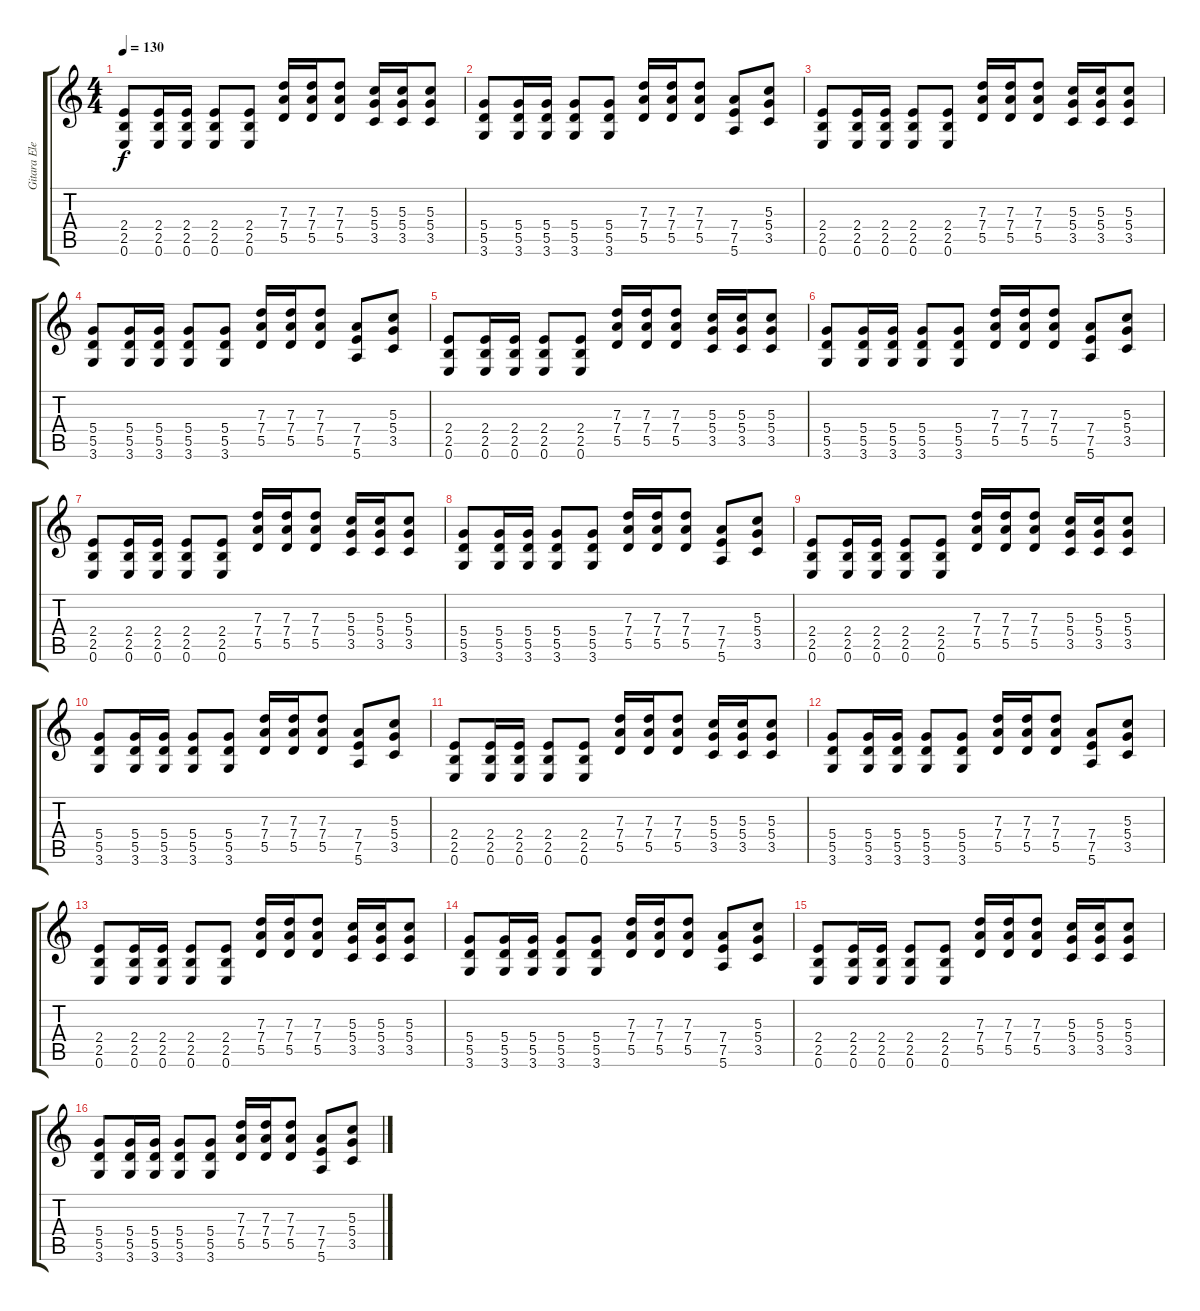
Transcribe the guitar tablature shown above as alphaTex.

\track ("Gitara Elektryczna" "Gitara Ele") {instrument distortionguitar}
\staff {score tabs}
\tuning (E4 B3 G3 D3 A2 E2) {hide}
\ts (4 4)
\tempo 130
\clef g2
\ks c
(2.4 2.5 0.6).8{dy f} (2.4 2.5 0.6).16 (2.4 2.5 0.6).16 (2.4 2.5 0.6).8 (2.4 2.5 0.6).8 (7.3 7.4 5.5).16 (7.3 7.4 5.5).16 (7.3 7.4 5.5).8 (5.3 5.4 3.5).16 (5.3 5.4 3.5).16 (5.3 5.4 3.5).8 |
(5.4 5.5 3.6).8 (5.4 5.5 3.6).16 (5.4 5.5 3.6).16 (5.4 5.5 3.6).8 (5.4 5.5 3.6).8 (7.3 7.4 5.5).16 (7.3 7.4 5.5).16 (7.3 7.4 5.5).8 (7.4 7.5 5.6).8 (5.3 5.4 3.5).8 |
(2.4 2.5 0.6).8 (2.4 2.5 0.6).16 (2.4 2.5 0.6).16 (2.4 2.5 0.6).8 (2.4 2.5 0.6).8 (7.3 7.4 5.5).16 (7.3 7.4 5.5).16 (7.3 7.4 5.5).8 (5.3 5.4 3.5).16 (5.3 5.4 3.5).16 (5.3 5.4 3.5).8 |
(5.4 5.5 3.6).8 (5.4 5.5 3.6).16 (5.4 5.5 3.6).16 (5.4 5.5 3.6).8 (5.4 5.5 3.6).8 (7.3 7.4 5.5).16 (7.3 7.4 5.5).16 (7.3 7.4 5.5).8 (7.4 7.5 5.6).8 (5.3 5.4 3.5).8 |
(2.4 2.5 0.6).8 (2.4 2.5 0.6).16 (2.4 2.5 0.6).16 (2.4 2.5 0.6).8 (2.4 2.5 0.6).8 (7.3 7.4 5.5).16 (7.3 7.4 5.5).16 (7.3 7.4 5.5).8 (5.3 5.4 3.5).16 (5.3 5.4 3.5).16 (5.3 5.4 3.5).8 |
(5.4 5.5 3.6).8 (5.4 5.5 3.6).16 (5.4 5.5 3.6).16 (5.4 5.5 3.6).8 (5.4 5.5 3.6).8 (7.3 7.4 5.5).16 (7.3 7.4 5.5).16 (7.3 7.4 5.5).8 (7.4 7.5 5.6).8 (5.3 5.4 3.5).8 |
(2.4 2.5 0.6).8 (2.4 2.5 0.6).16 (2.4 2.5 0.6).16 (2.4 2.5 0.6).8 (2.4 2.5 0.6).8 (7.3 7.4 5.5).16 (7.3 7.4 5.5).16 (7.3 7.4 5.5).8 (5.3 5.4 3.5).16 (5.3 5.4 3.5).16 (5.3 5.4 3.5).8 |
(5.4 5.5 3.6).8 (5.4 5.5 3.6).16 (5.4 5.5 3.6).16 (5.4 5.5 3.6).8 (5.4 5.5 3.6).8 (7.3 7.4 5.5).16 (7.3 7.4 5.5).16 (7.3 7.4 5.5).8 (7.4 7.5 5.6).8 (5.3 5.4 3.5).8 |
(2.4 2.5 0.6).8 (2.4 2.5 0.6).16 (2.4 2.5 0.6).16 (2.4 2.5 0.6).8 (2.4 2.5 0.6).8 (7.3 7.4 5.5).16 (7.3 7.4 5.5).16 (7.3 7.4 5.5).8 (5.3 5.4 3.5).16 (5.3 5.4 3.5).16 (5.3 5.4 3.5).8 |
(5.4 5.5 3.6).8 (5.4 5.5 3.6).16 (5.4 5.5 3.6).16 (5.4 5.5 3.6).8 (5.4 5.5 3.6).8 (7.3 7.4 5.5).16 (7.3 7.4 5.5).16 (7.3 7.4 5.5).8 (7.4 7.5 5.6).8 (5.3 5.4 3.5).8 |
(2.4 2.5 0.6).8 (2.4 2.5 0.6).16 (2.4 2.5 0.6).16 (2.4 2.5 0.6).8 (2.4 2.5 0.6).8 (7.3 7.4 5.5).16 (7.3 7.4 5.5).16 (7.3 7.4 5.5).8 (5.3 5.4 3.5).16 (5.3 5.4 3.5).16 (5.3 5.4 3.5).8 |
(5.4 5.5 3.6).8 (5.4 5.5 3.6).16 (5.4 5.5 3.6).16 (5.4 5.5 3.6).8 (5.4 5.5 3.6).8 (7.3 7.4 5.5).16 (7.3 7.4 5.5).16 (7.3 7.4 5.5).8 (7.4 7.5 5.6).8 (5.3 5.4 3.5).8 |
(2.4 2.5 0.6).8 (2.4 2.5 0.6).16 (2.4 2.5 0.6).16 (2.4 2.5 0.6).8 (2.4 2.5 0.6).8 (7.3 7.4 5.5).16 (7.3 7.4 5.5).16 (7.3 7.4 5.5).8 (5.3 5.4 3.5).16 (5.3 5.4 3.5).16 (5.3 5.4 3.5).8 |
(5.4 5.5 3.6).8 (5.4 5.5 3.6).16 (5.4 5.5 3.6).16 (5.4 5.5 3.6).8 (5.4 5.5 3.6).8 (7.3 7.4 5.5).16 (7.3 7.4 5.5).16 (7.3 7.4 5.5).8 (7.4 7.5 5.6).8 (5.3 5.4 3.5).8 |
(2.4 2.5 0.6).8 (2.4 2.5 0.6).16 (2.4 2.5 0.6).16 (2.4 2.5 0.6).8 (2.4 2.5 0.6).8 (7.3 7.4 5.5).16 (7.3 7.4 5.5).16 (7.3 7.4 5.5).8 (5.3 5.4 3.5).16 (5.3 5.4 3.5).16 (5.3 5.4 3.5).8 |
(5.4 5.5 3.6).8 (5.4 5.5 3.6).16 (5.4 5.5 3.6).16 (5.4 5.5 3.6).8 (5.4 5.5 3.6).8 (7.3 7.4 5.5).16 (7.3 7.4 5.5).16 (7.3 7.4 5.5).8 (7.4 7.5 5.6).8 (5.3 5.4 3.5).8
